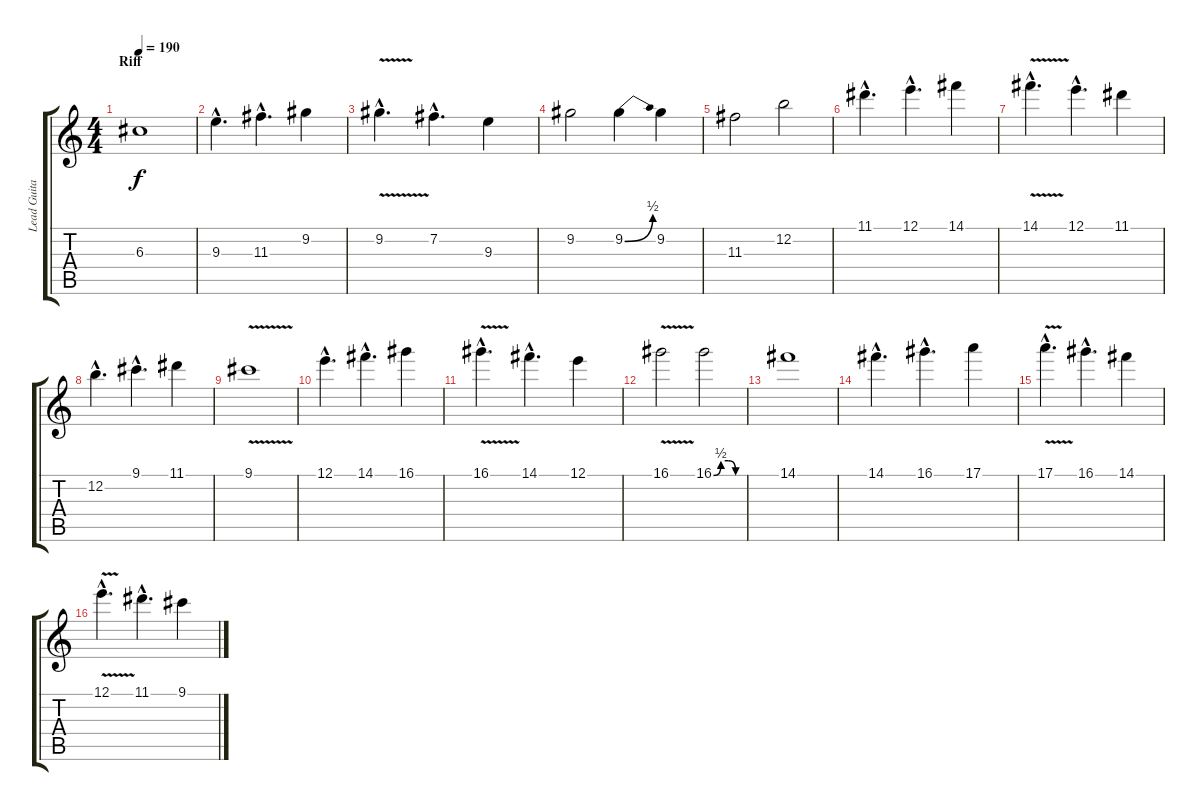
\track ("Lead Guitar 1" "Lead Guita") {instrument overdrivenguitar}
\staff {score tabs}
\tuning (E4 B3 G3 D3 A2 E2) {hide}
\ts (4 4)
\section ("" "Riff")
\tempo 190
\clef g2
\ks c
6.3.1{dy f} |
9.3{hac}.4{d} 11.3{hac}.4{d} 9.2.4 |
9.2{v hac}.4{d} 7.2{hac}.4{d} 9.3.4 |
9.2.2 9.2{be (bend 0 0 60 2)}.4 9.2.4 |
11.3.2 12.2.2 |
11.1{hac}.4{d} 12.1{hac}.4{d} 14.1.4 |
14.1{v hac}.4{d} 12.1{hac}.4{d} 11.1.4 |
12.2{hac}.4{d} 9.1{hac}.4{d} 11.1.4 |
9.1{v}.1 |
12.1{hac}.4{d} 14.1{hac}.4{d} 16.1.4 |
16.1{v hac}.4{d} 14.1{hac}.4{d} 12.1.4 |
16.1{v}.2 16.1{be (custom 0 0 15 2 30 2 45 0 60 0)}.2 |
14.1.1 |
14.1{hac}.4{d} 16.1{hac}.4{d} 17.1.4 |
17.1{v hac}.4{d} 16.1{hac}.4{d} 14.1.4 |
12.1{v hac}.4{d} 11.1{hac}.4{d} 9.1.4
